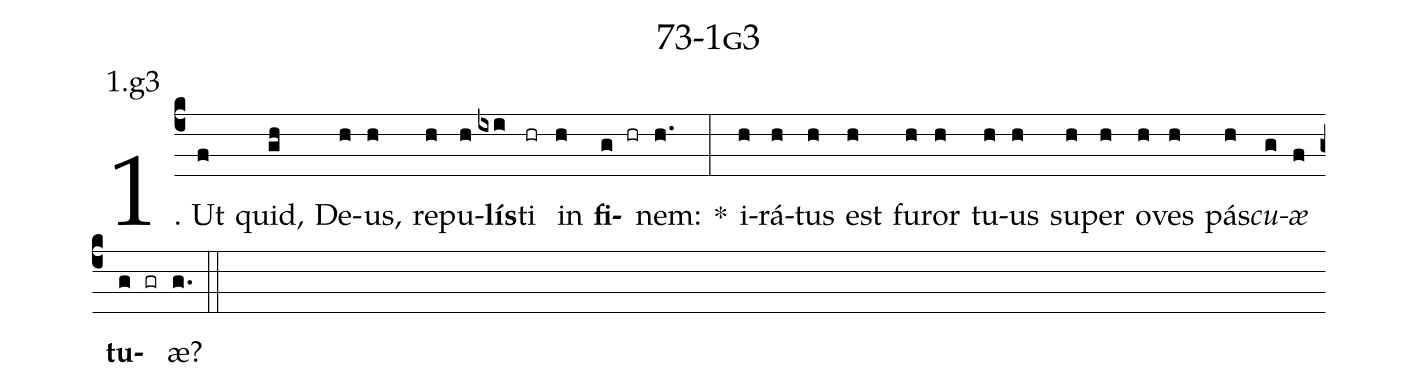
name: 73-1g3;
annotation: 1.g3;
%%
(c4)1. Ut(f) quid,(gh) De(h)us,(h) re(h)pu(h)<b>lís</b>(ixi)ti(hr) in(h) <b>fi</b>(g hr)nem:(h.) *(:) i(h)rá(h)tus(h) est(h) fu(h)ror(h) tu(h)us(h) su(h)per(h) o(h)ves(h) pás(h)<i>cu</i>(g)<i>æ</i>(f) <b>tu</b>(g gr)æ?(g.) (::)
